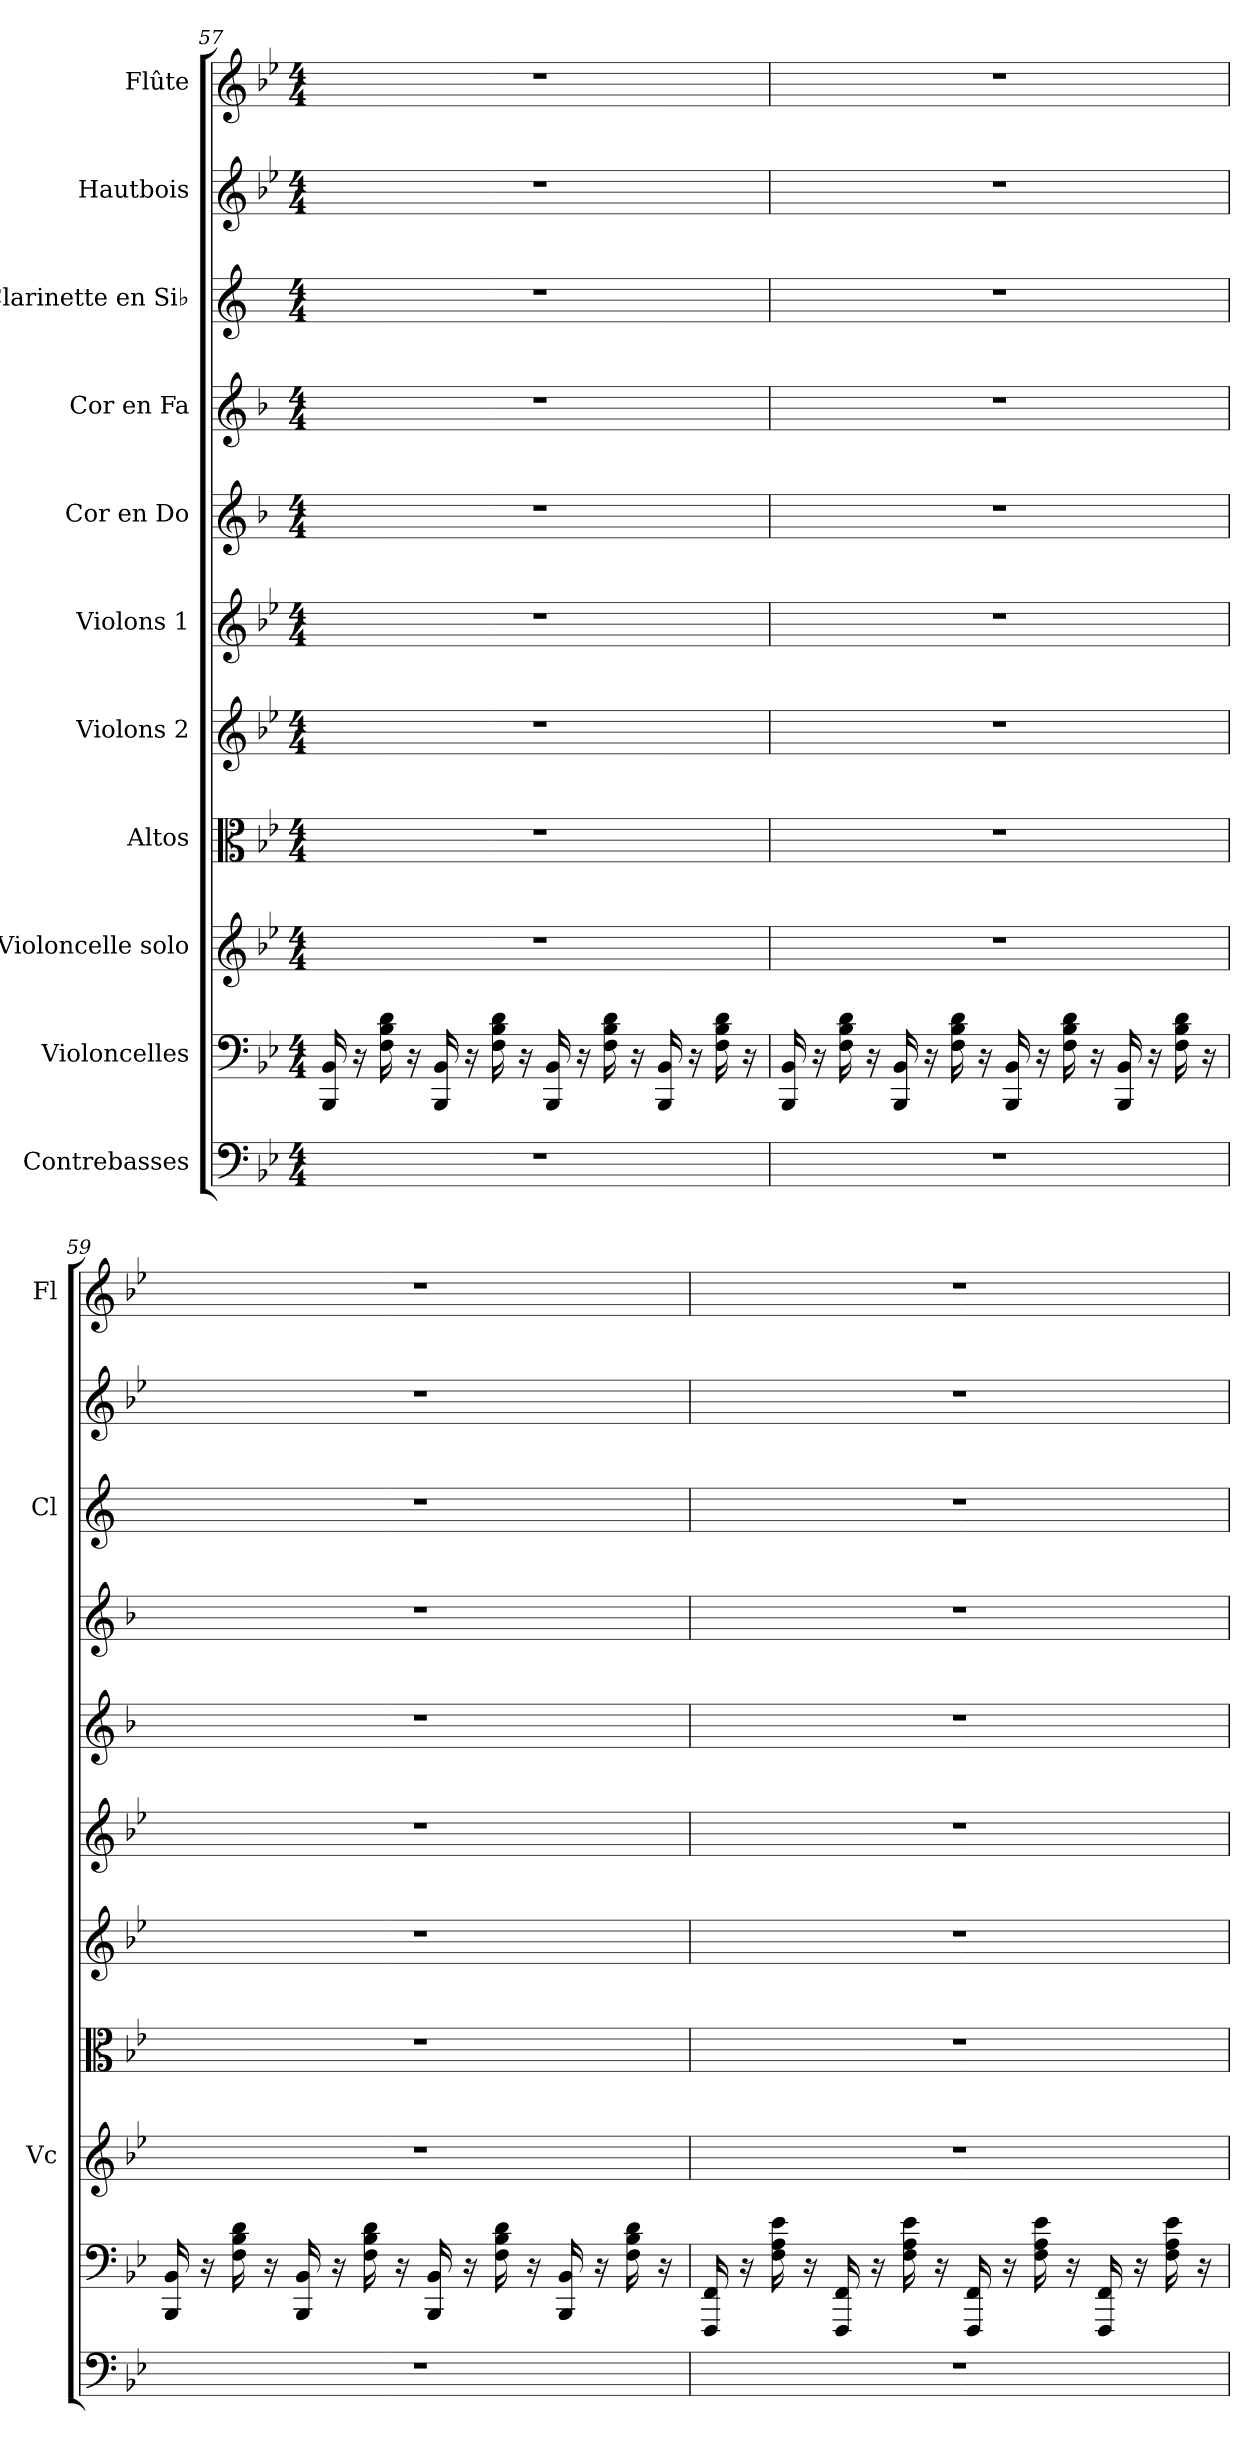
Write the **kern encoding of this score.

**kern	**kern	**kern	**kern	**kern	**kern	**kern	**kern	**kern	**kern	**kern
*part11	*part10	*part9	*part8	*part7	*part6	*part5	*part4	*part3	*part2	*part1
*staff11	*staff10	*staff9	*staff8	*staff7	*staff6	*staff5	*staff4	*staff3	*staff2	*staff1
*I"Contrebasses	*I"Violoncelles	*I"Violoncelle solo	*I"Altos	*I"Violons 2	*I"Violons 1	*I"Cor en Do	*I"Cor en Fa	*I"Clarinette en Si♭	*I"Hautbois	*I"Flûte
*	*	*I'Vc	*	*	*	*	*	*I'Cl	*	*I'Fl
!!LO:PB:g=z
*clefF4	*clefF4	*clefG2	*clefC3	*clefG2	*clefG2	*clefG2	*clefG2	*clefG2	*clefG2	*clefG2
*ITrd7c12	*	*	*	*	*	*ITrd4c7	*ITrd4c7	*ITrd1c2	*	*
*k[b-e-]	*k[b-e-]	*k[b-e-]	*k[b-e-]	*k[b-e-]	*k[b-e-]	*k[b-e-]	*k[b-e-]	*k[b-e-]	*k[b-e-]	*k[b-e-]
*M4/4	*M4/4	*M4/4	*M4/4	*M4/4	*M4/4	*M4/4	*M4/4	*M4/4	*M4/4	*M4/4
=57	=57	=57	=57	=57	=57	=57	=57	=57	=57	=57
1r	16BBB-/ 16BB-/	1r	1r	1r	1r	1r	1r	1r	1r	1r
.	16r	.	.	.	.	.	.	.	.	.
.	16F\ 16B-\ 16d\	.	.	.	.	.	.	.	.	.
.	16r	.	.	.	.	.	.	.	.	.
.	16BBB-/ 16BB-/	.	.	.	.	.	.	.	.	.
.	16r	.	.	.	.	.	.	.	.	.
.	16F\ 16B-\ 16d\	.	.	.	.	.	.	.	.	.
.	16r	.	.	.	.	.	.	.	.	.
.	16BBB-/ 16BB-/	.	.	.	.	.	.	.	.	.
.	16r	.	.	.	.	.	.	.	.	.
.	16F\ 16B-\ 16d\	.	.	.	.	.	.	.	.	.
.	16r	.	.	.	.	.	.	.	.	.
.	16BBB-/ 16BB-/	.	.	.	.	.	.	.	.	.
.	16r	.	.	.	.	.	.	.	.	.
.	16F\ 16B-\ 16d\	.	.	.	.	.	.	.	.	.
.	16r	.	.	.	.	.	.	.	.	.
=58	=58	=58	=58	=58	=58	=58	=58	=58	=58	=58
1r	16BBB-/ 16BB-/	1r	1r	1r	1r	1r	1r	1r	1r	1r
.	16r	.	.	.	.	.	.	.	.	.
.	16F\ 16B-\ 16d\	.	.	.	.	.	.	.	.	.
.	16r	.	.	.	.	.	.	.	.	.
.	16BBB-/ 16BB-/	.	.	.	.	.	.	.	.	.
.	16r	.	.	.	.	.	.	.	.	.
.	16F\ 16B-\ 16d\	.	.	.	.	.	.	.	.	.
.	16r	.	.	.	.	.	.	.	.	.
.	16BBB-/ 16BB-/	.	.	.	.	.	.	.	.	.
.	16r	.	.	.	.	.	.	.	.	.
.	16F\ 16B-\ 16d\	.	.	.	.	.	.	.	.	.
.	16r	.	.	.	.	.	.	.	.	.
.	16BBB-/ 16BB-/	.	.	.	.	.	.	.	.	.
.	16r	.	.	.	.	.	.	.	.	.
.	16F\ 16B-\ 16d\	.	.	.	.	.	.	.	.	.
.	16r	.	.	.	.	.	.	.	.	.
!!LO:PB:g=z
=59	=59	=59	=59	=59	=59	=59	=59	=59	=59	=59
1r	16BBB-/ 16BB-/	1r	1r	1r	1r	1r	1r	1r	1r	1r
.	16r	.	.	.	.	.	.	.	.	.
.	16F\ 16B-\ 16d\	.	.	.	.	.	.	.	.	.
.	16r	.	.	.	.	.	.	.	.	.
.	16BBB-/ 16BB-/	.	.	.	.	.	.	.	.	.
.	16r	.	.	.	.	.	.	.	.	.
.	16F\ 16B-\ 16d\	.	.	.	.	.	.	.	.	.
.	16r	.	.	.	.	.	.	.	.	.
.	16BBB-/ 16BB-/	.	.	.	.	.	.	.	.	.
.	16r	.	.	.	.	.	.	.	.	.
.	16F\ 16B-\ 16d\	.	.	.	.	.	.	.	.	.
.	16r	.	.	.	.	.	.	.	.	.
.	16BBB-/ 16BB-/	.	.	.	.	.	.	.	.	.
.	16r	.	.	.	.	.	.	.	.	.
.	16F\ 16B-\ 16d\	.	.	.	.	.	.	.	.	.
.	16r	.	.	.	.	.	.	.	.	.
=60	=60	=60	=60	=60	=60	=60	=60	=60	=60	=60
*	*	*	*	*	*	*	*	*	*	*MM90
1r	16FFF/ 16FF/	1r	1r	1r	1r	1r	1r	1r	1r	1r
.	16r	.	.	.	.	.	.	.	.	.
.	16F\ 16A\ 16e-\	.	.	.	.	.	.	.	.	.
.	16r	.	.	.	.	.	.	.	.	.
.	16FFF/ 16FF/	.	.	.	.	.	.	.	.	.
.	16r	.	.	.	.	.	.	.	.	.
.	16F\ 16A\ 16e-\	.	.	.	.	.	.	.	.	.
.	16r	.	.	.	.	.	.	.	.	.
.	16FFF/ 16FF/	.	.	.	.	.	.	.	.	.
.	16r	.	.	.	.	.	.	.	.	.
.	16F\ 16A\ 16e-\	.	.	.	.	.	.	.	.	.
.	16r	.	.	.	.	.	.	.	.	.
.	16FFF/ 16FF/	.	.	.	.	.	.	.	.	.
.	16r	.	.	.	.	.	.	.	.	.
.	16F\ 16A\ 16e-\	.	.	.	.	.	.	.	.	.
.	16r	.	.	.	.	.	.	.	.	.
=	=	=	=	=	=	=	=	=	=	=
*-	*-	*-	*-	*-	*-	*-	*-	*-	*-	*-
